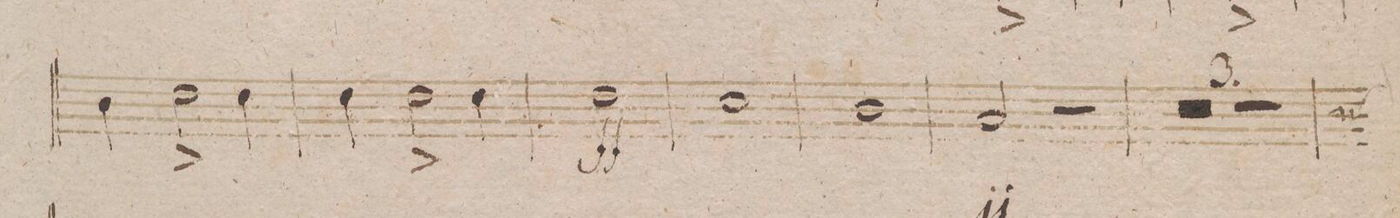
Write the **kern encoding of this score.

**kern	**dynam
*I"Oboe 2do	*
*clefG2	*
*k[b-]	*
*met(c|)	*
*M2/2	*
4b-\	.
2dd^<\	.
4dd\	.
=51	=51
4dd\	.
2dd^<\	.
4dd\	.
=52	=52
1dd	ff
=53	=53
1cc	.
=54	=54
1b-	.
=55	=55
2a/	.
2r	.
=56	=56
0r	.
=57	=57
=58	=58
1r	.
*custos:cc	*
=59	=59
*-	*-
